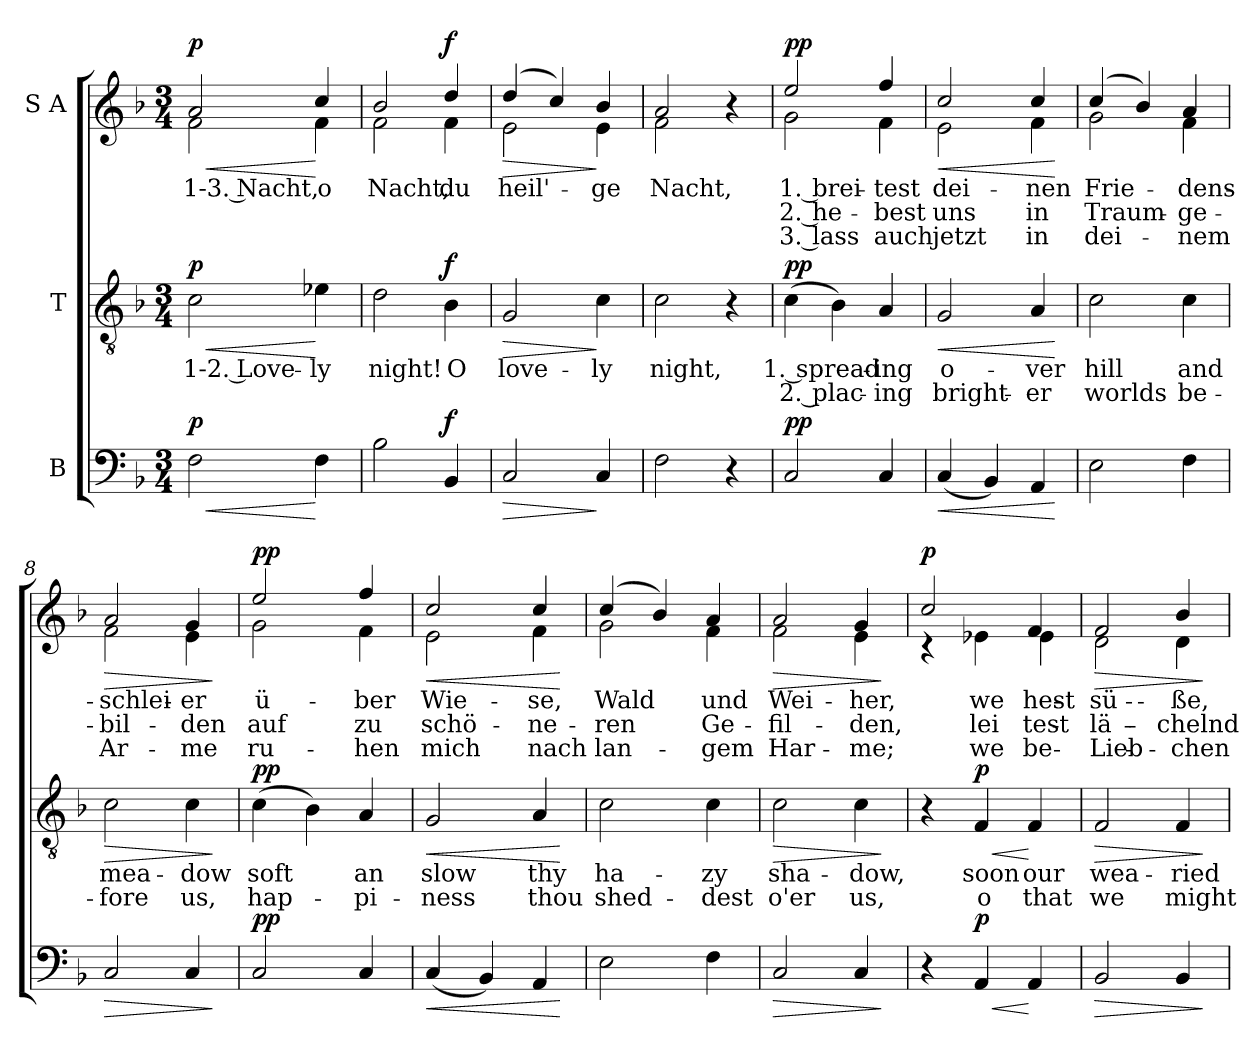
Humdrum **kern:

**kern	**dynam	**kern	**text	**text	**dynam	**kern	**text	**text	**text	**dynam
*part3	*part3	*part2	*part2	*part2	*part2	*part1	*part1	*part1	*part1	*part1
*staff3	*staff3	*staff2	*staff2	*staff2	*staff2	*staff1	*staff1	*staff1	*staff1	*staff1
*I"B	*	*I"T	*	*	*	*I"S A	*	*	*	*
*clefF4	*	*clefGv2	*	*	*	*clefG2	*	*	*	*
*k[b-]	*	*k[b-]	*	*	*	*k[b-]	*	*	*	*
*M3/4	*	*M3/4	*	*	*	*M3/4	*	*	*	*
=1	=1	=1	=1	=1	=1	=1	=1	=1	=1	=1
!	!	!	!	!	!	!LO:TX:a:B:t=Mäßig	!	!	!	!
!	!LO:HP:b	!	!LO:LY:b	!	!LO:HP:b	!	!LO:LY:b	!	!	!LO:HP:b
*	*	*	*	*	*	*^	*	*	*	*
!	!LO:DY:n=1:a	!	!	!	!LO:DY:n=1:a	!	!	!	!	!	!LO:DY:n=1:a
2F\	< p	2c\	1-2. Love-	.	< p	2a/	2f\	1-3. Nacht,	.	.	< p
!	!	!	!LO:LY:b	!	!	!	!	!LO:LY:b	!	!	!
4F\	[	4e-X\	-ly	.	[	4cc/	4f\	o	.	.	[
=2	=2	=2	=2	=2	=2	=2	=2	=2	=2	=2	=2
!	!	!	!LO:LY:b	!	!	!	!	!LO:LY:b	!	!	!
2B-\	.	2d\	night!	.	.	2b-/	2f\	Nacht,	.	.	.
!	!LO:DY:a	!	!LO:LY:b	!	!LO:DY:a	!	!	!LO:LY:b	!	!	!LO:DY:a
4BB-/	f	4B-\	O	.	f	4dd/	4f\	du	.	.	f
=3	=3	=3	=3	=3	=3	=3	=3	=3	=3	=3	=3
!	!LO:HP:b	!	!LO:LY:b	!	!LO:HP:b	!	!	!LO:LY:b	!	!	!LO:HP:b
2C/	>	2G/	love-	.	>	(4dd/	2e\	heil'-	.	.	>
.	.	.	.	.	.	4cc/)	.	.	.	.	.
!	!	!	!LO:LY:b	!	!	!	!	!LO:LY:b	!	!	!
4C/	]	4c\	-ly	.	]	4b-/	4e\	-ge	.	.	]
=4	=4	=4	=4	=4	=4	=4	=4	=4	=4	=4	=4
!	!	!	!LO:LY:b	!	!	!	!	!LO:LY:b	!	!	!
2F\	.	2c\	night,	.	.	2a/	2f\	Nacht,	.	.	.
4r	.	4r	.	.	.	4r	4ryy	.	.	.	.
=5	=5	=5	=5	=5	=5	=5	=5	=5	=5	=5	=5
!	!LO:DY:a	!	!LO:LY:b	!LO:LY:b	!LO:DY:a	!	!	!LO:LY:b	!LO:LY:b	!LO:LY:b	!LO:DY:a
2C/	pp	(4c\	1. spread-	2. plac-	pp	2ee/	2g\	1. brei-	2. he-	3. lass	pp
.	.	4B-\)	.	.	.	.	.	.	.	.	.
!	!	!	!LO:LY:b	!LO:LY:b	!	!	!	!LO:LY:b	!LO:LY:b	!LO:LY:b	!
4C/	.	4A/	-ing	-ing	.	4ff/	4f\	-test	-best	auch	.
=6	=6	=6	=6	=6	=6	=6	=6	=6	=6	=6	=6
!	!LO:HP:b	!	!LO:LY:b	!LO:LY:b	!LO:HP:b	!	!	!LO:LY:b	!LO:LY:b	!LO:LY:b	!LO:HP:b
(4C/	<	2G/	o-	bright-	<	2cc/	2e\	dei-	uns	jetzt	<
4BB-/)	.	.	.	.	.	.	.	.	.	.	.
!	!	!	!LO:LY:b	!LO:LY:b	!	!	!	!LO:LY:b	!LO:LY:b	!LO:LY:b	!
4AA/	.	4A/	-ver	-er	.	4cc/	4f\	-nen	in	in	.
*	*	*	*	*	*	*v	*v	*	*	*	*
.	[	.	.	.	[	.	.	.	.	[
!!LO:LB:g=z
=7	=7	=7	=7	=7	=7	=7	=7	=7	=7	=7
!	!	!	!LO:LY:b	!LO:LY:b	!	!	!LO:LY:b	!LO:LY:b	!LO:LY:b	!
*	*	*	*	*	*	*^	*	*	*	*
2E\	.	2c\	hill	worlds	.	(4cc/	2g\	Frie-	Traum-	dei-	.
.	.	.	.	.	.	4b-/)	.	.	.	.	.
!	!	!	!LO:LY:b	!LO:LY:b	!	!	!	!LO:LY:b	!LO:LY:b	!LO:LY:b	!
4F\	.	4c\	and	be-	.	4a/	4f\	-dens-	-ge-	-nem	.
=8	=8	=8	=8	=8	=8	=8	=8	=8	=8	=8	=8
!	!LO:HP:b	!	!LO:LY:b	!LO:LY:b	!LO:HP:b	!	!	!LO:LY:b	!LO:LY:b	!LO:LY:b	!LO:HP:b
2C/	>	2c\	mea-	-fore	>	2a/	2f\	-schlei-	-bil-	Ar-	>
!	!	!	!LO:LY:b	!LO:LY:b	!	!	!	!LO:LY:b	!LO:LY:b	!LO:LY:b	!
4C/	.	4c\	-dow	us,	.	4g/	4e\	-er	-den	-me	.
*	*	*	*	*	*	*v	*v	*	*	*	*
.	]	.	.	.	]	.	.	.	.	]
=9	=9	=9	=9	=9	=9	=9	=9	=9	=9	=9
!	!LO:DY:a	!	!LO:LY:b	!LO:LY:b	!LO:DY:a	!	!LO:LY:b	!LO:LY:b	!LO:LY:b	!LO:DY:a
*	*	*	*	*	*	*^	*	*	*	*
2C/	pp	(4c\	soft	hap-	pp	2ee/	2g\	ü-	auf	ru-	pp
.	.	4B-\)	.	.	.	.	.	.	.	.	.
!	!	!	!LO:LY:b	!LO:LY:b	!	!	!	!LO:LY:b	!LO:LY:b	!LO:LY:b	!
4C/	.	4A/	an	-pi-	.	4ff/	4f\	-ber	zu	-hen	.
=10	=10	=10	=10	=10	=10	=10	=10	=10	=10	=10	=10
!	!LO:HP:b	!	!LO:LY:b	!LO:LY:b	!LO:HP:b	!	!	!LO:LY:b	!LO:LY:b	!LO:LY:b	!LO:HP:b
(4C/	<	2G/	slow	-ness	<	2cc/	2e\	Wie-	schö-	mich	<
4BB-/)	.	.	.	.	.	.	.	.	.	.	.
!	!	!	!LO:LY:b	!LO:LY:b	!	!	!	!LO:LY:b	!LO:LY:b	!LO:LY:b	!
4AA/	.	4A/	thy	thou	.	4cc/	4f\	-se,	-ne-	nach	.
*	*	*	*	*	*	*v	*v	*	*	*	*
.	[	.	.	.	[	.	.	.	.	[
=11	=11	=11	=11	=11	=11	=11	=11	=11	=11	=11
!	!	!	!LO:LY:b	!LO:LY:b	!	!	!LO:LY:b	!LO:LY:b	!LO:LY:b	!
*	*	*	*	*	*	*^	*	*	*	*
2E\	.	2c\	ha-	shed-	.	(4cc/	2g\	Wald	-ren	lan-	.
.	.	.	.	.	.	4b-/)	.	.	.	.	.
!	!	!	!LO:LY:b	!LO:LY:b	!	!	!	!LO:LY:b	!LO:LY:b	!LO:LY:b	!
4F\	.	4c\	-zy	-dest	.	4a/	4f\	und	Ge-	-gem	.
=12	=12	=12	=12	=12	=12	=12	=12	=12	=12	=12	=12
!	!LO:HP:b	!	!LO:LY:b	!LO:LY:b	!LO:HP:b	!	!	!LO:LY:b	!LO:LY:b	!LO:LY:b	!LO:HP:b
2C/	>	2c\	sha-	o'er	>	2a/	2f\	Wei-	-fil-	Har-	>
!	!	!	!LO:LY:b	!LO:LY:b	!	!	!	!LO:LY:b	!LO:LY:b	!LO:LY:b	!
4C/	.	4c\	-dow,	us,	.	4g/	4e\	-her,	-den,	-me;	.
*	*	*	*	*	*	*v	*v	*	*	*	*
.	]	.	.	.	]	.	.	.	.	]
!!LO:PB:g=z
=13	=13	=13	=13	=13	=13	=13	=13	=13	=13	=13
*	*	*	*	*	*	*^	*	*	*	*
!	!	!	!	!	!	!	!	!	!	!	!LO:DY:a
4r	.	4r	.	.	.	2cc/	4r	.	.	.	p
!	!LO:HP:b	!	!LO:LY:b	!LO:LY:b	!LO:HP:b	!	!	!LO:LY:b	!LO:LY:b	!LO:LY:b	!
!	!LO:DY:n=1:a	!	!	!	!LO:DY:n=1:a	!	!	!	!	!	!
4AA/	< p	4F/	soon	o	< p	.	4e-X\	we-	lei-	we-	.
!	!	!	!LO:LY:b	!LO:LY:b	!	!	!	!LO:LY:b	!LO:LY:b	!LO:LY:b	!
4AA/	[	4F/	our	that	[	4f/	4e-\	-hest	-test	-be	.
=14	=14	=14	=14	=14	=14	=14	=14	=14	=14	=14	=14
!	!LO:HP:b	!	!LO:LY:b	!LO:LY:b	!LO:HP:b	!	!	!LO:LY:b	!LO:LY:b	!LO:LY:b	!LO:HP:b
2BB-/	>	2F/	wea-	we	>	2f/	2d\	sü-	lä-	Lieb-	>
!	!	!	!LO:LY:b	!LO:LY:b	!	!	!	!LO:LY:b	!LO:LY:b	!LO:LY:b	!
4BB-/	.	4F/	-ried	might	.	4b-/	4d\	-ße,	-chelnd	-chen	.
*	*	*	*	*	*	*v	*v	*	*	*	*
.	]	.	.	.	]	.	.	.	.	]
=	=	=	=	=	=	=	=	=	=	=
*-	*-	*-	*-	*-	*-	*-	*-	*-	*-	*-
